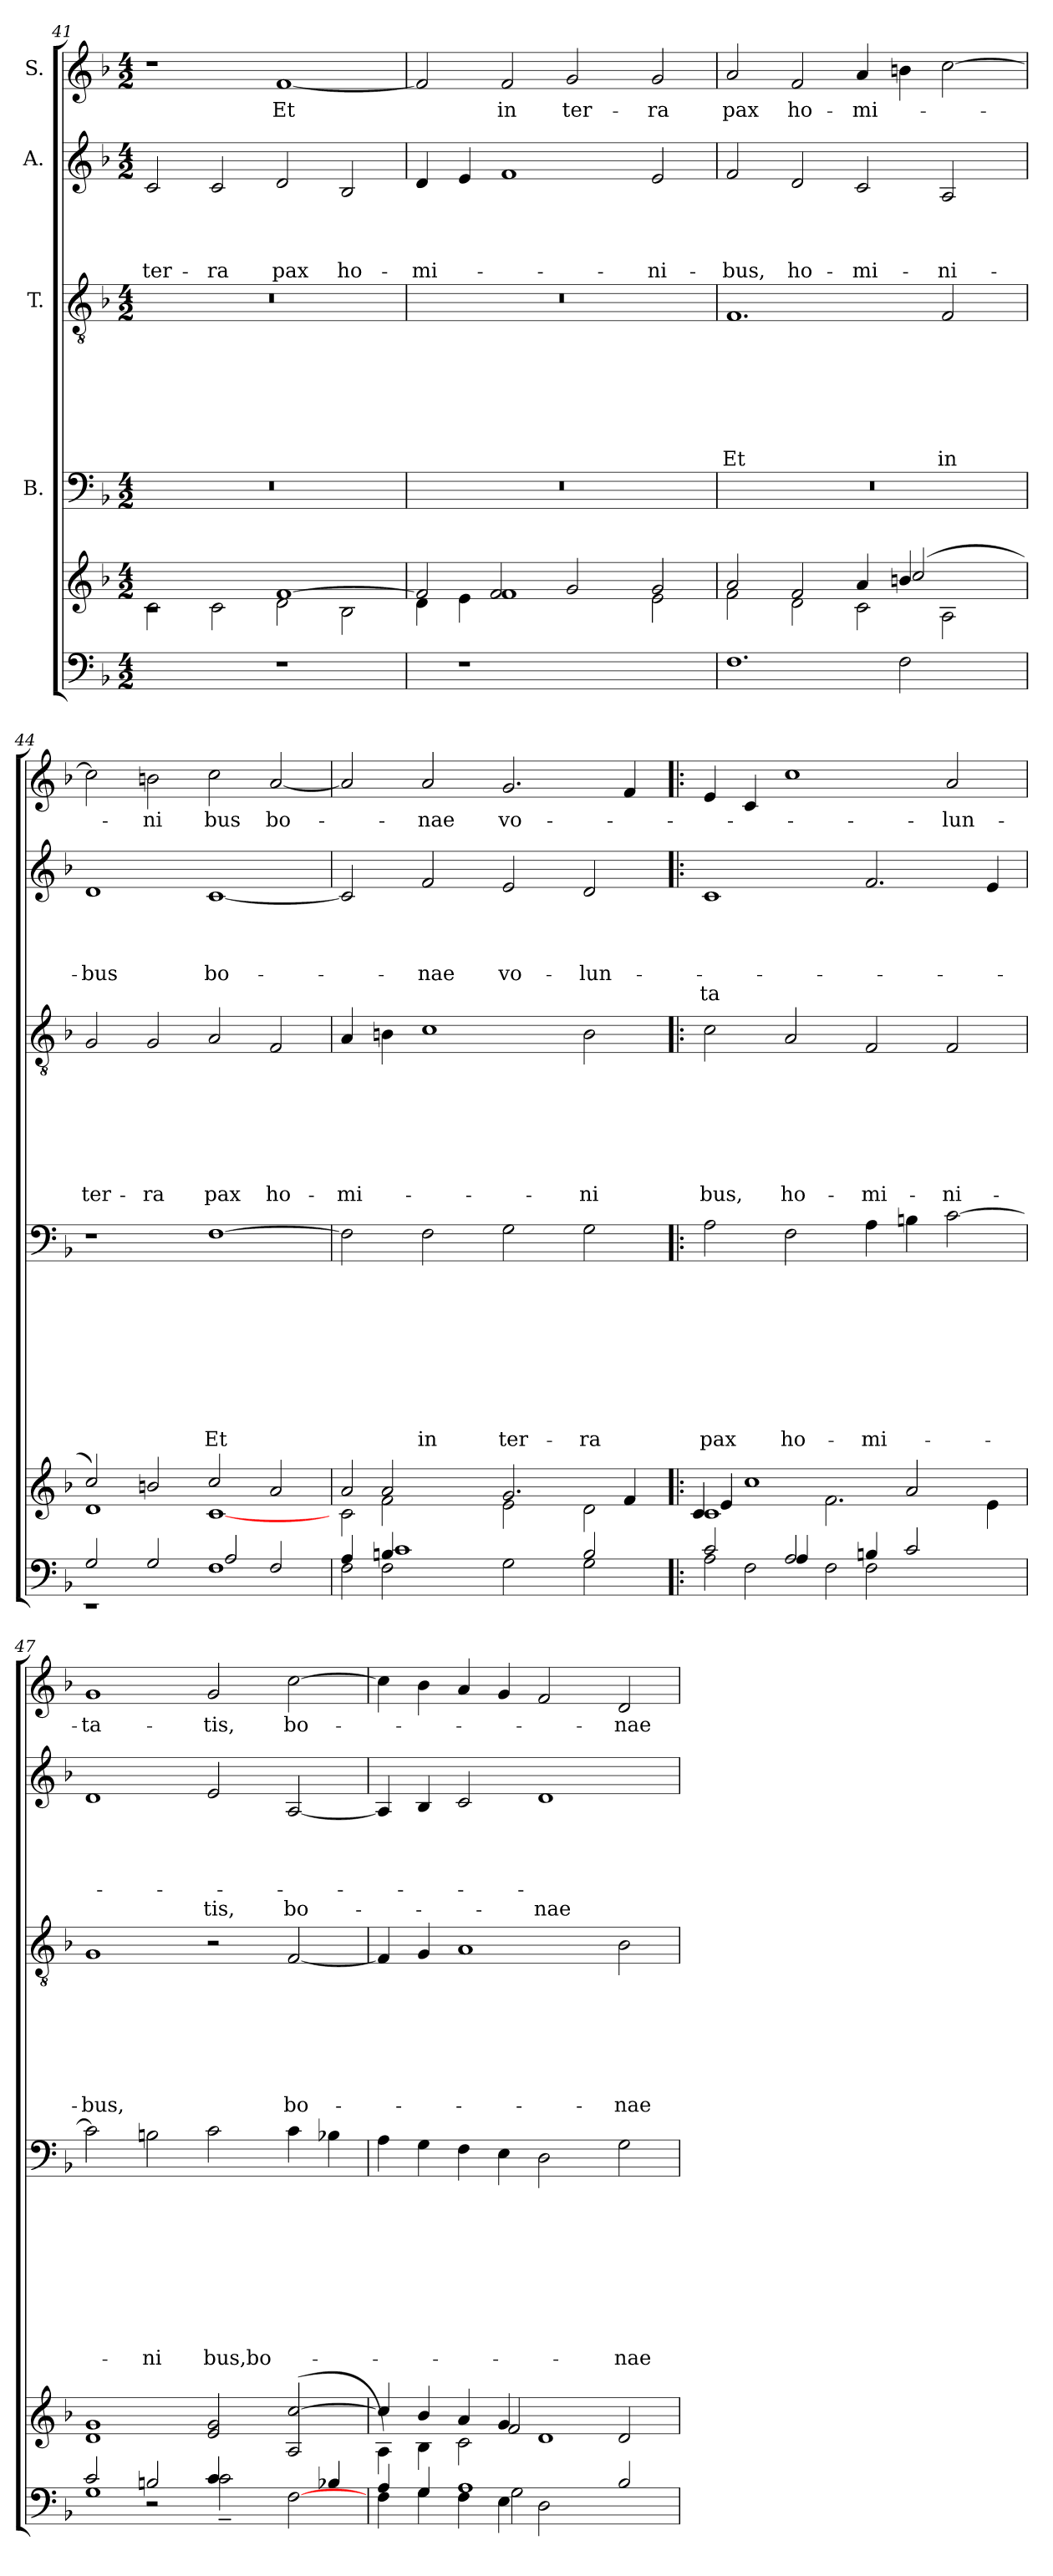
**kern	**kern	**kern	**text	**text	**text	**text	**text	**text	**text	**text	**text	**kern	**text	**text	**text	**text	**text	**text	**text	**kern	**text	**text	**text	**text	**text	**kern	**text
*part5	*part5	*part4	*part4	*part4	*part4	*part4	*part4	*part4	*part4	*part4	*part4	*part3	*part3	*part3	*part3	*part3	*part3	*part3	*part3	*part2	*part2	*part2	*part2	*part2	*part2	*part1	*part1
*staff6	*staff5	*staff4	*staff4	*staff4	*staff4	*staff4	*staff4	*staff4	*staff4	*staff4	*staff4	*staff3	*staff3	*staff3	*staff3	*staff3	*staff3	*staff3	*staff3	*staff2	*staff2	*staff2	*staff2	*staff2	*staff2	*staff1	*staff1
*	*	*I"B.	*	*	*	*	*	*	*	*	*	*I"T.	*	*	*	*	*	*	*	*I"A.	*	*	*	*	*	*I"S.	*
*clefF4	*clefG2	*clefF4	*	*	*	*	*	*	*	*	*	*clefGv2	*	*	*	*	*	*	*	*clefG2	*	*	*	*	*	*clefG2	*
*k[b-]	*k[b-]	*k[b-]	*	*	*	*	*	*	*	*	*	*k[b-]	*	*	*	*	*	*	*	*k[b-]	*	*	*	*	*	*k[b-]	*
*F:	*F:	*F:	*	*	*	*	*	*	*	*	*	*F:	*	*	*	*	*	*	*	*F:	*	*	*	*	*	*F:	*
*M4/2	*M4/2	*M4/2	*	*	*	*	*	*	*	*	*	*M4/2	*	*	*	*	*	*	*	*M4/2	*	*	*	*	*	*M4/2	*
=41	=41	=41	=41	=41	=41	=41	=41	=41	=41	=41	=41	=41	=41	=41	=41	=41	=41	=41	=41	=41	=41	=41	=41	=41	=41	=41	=41
*	*^	*	*	*	*	*	*	*	*	*	*	*	*	*	*	*	*	*	*	*	*	*	*	*	*	*	*
!	!	!	!LO:N:vis=1	!	!	!	!	!	!	!	!	!	!LO:N:vis=1	!	!	!	!	!	!	!	!	!	!	!	!LO:LY:b	!	!	!
1ryy	2c\	1rc	0r	.	.	.	.	.	.	.	.	.	0r	.	.	.	.	.	.	.	2c/	.	.	.	ter-	.	1r	.
!	!	!	!	!	!	!	!	!	!	!	!	!	!	!	!	!	!	!	!	!	!	!	!	!	!LO:LY:b	!	!	!
.	2c\	.	.	.	.	.	.	.	.	.	.	.	.	.	.	.	.	.	.	.	2c/	.	.	.	-ra	.	.	.
!	!	!	!	!	!	!	!	!	!	!	!	!	!	!	!	!	!	!	!	!	!	!	!	!	!LO:LY:b	!	!	!LO:LY:b
1r	[>1f	2d\	.	.	.	.	.	.	.	.	.	.	.	.	.	.	.	.	.	.	2d/	.	.	.	pax	.	[<1f	Et
!	!	!	!	!	!	!	!	!	!	!	!	!	!	!	!	!	!	!	!	!	!	!	!	!	!LO:LY:b	!	!	!
.	.	2B-\	.	.	.	.	.	.	.	.	.	.	.	.	.	.	.	.	.	.	2B-/	.	.	.	ho-	.	.	.
=42	=42	=42	=42	=42	=42	=42	=42	=42	=42	=42	=42	=42	=42	=42	=42	=42	=42	=42	=42	=42	=42	=42	=42	=42	=42	=42	=42	=42
!	!	!	!LO:N:vis=1	!	!	!	!	!	!	!	!	!	!LO:N:vis=1	!	!	!	!	!	!	!	!	!	!	!	!LO:LY:b	!	!	!
4ryy	2f/]	4d\	0r	.	.	.	.	.	.	.	.	.	0r	.	.	.	.	.	.	.	4d/	.	.	.	-mi-	.	2f/]	.
1r	.	4e\	.	.	.	.	.	.	.	.	.	.	.	.	.	.	.	.	.	.	4e/	.	.	.	.	.	.	.
!	!	!	!	!	!	!	!	!	!	!	!	!	!	!	!	!	!	!	!	!	!	!	!	!	!	!	!	!LO:LY:b
.	1f	2f/	.	.	.	.	.	.	.	.	.	.	.	.	.	.	.	.	.	.	1f	.	.	.	.	.	2f/	in
!	!	!	!	!	!	!	!	!	!	!	!	!	!	!	!	!	!	!	!	!	!	!	!	!	!	!	!	!LO:LY:b
.	.	2g/	.	.	.	.	.	.	.	.	.	.	.	.	.	.	.	.	.	.	.	.	.	.	.	.	2g/	ter-
2.ryy	.	.	.	.	.	.	.	.	.	.	.	.	.	.	.	.	.	.	.	.	.	.	.	.	.	.	.	.
!	!	!	!	!	!	!	!	!	!	!	!	!	!	!	!	!	!	!	!	!	!	!	!	!	!LO:LY:b	!	!	!LO:LY:b
.	2g/	2e\	.	.	.	.	.	.	.	.	.	.	.	.	.	.	.	.	.	.	2e/	.	.	.	-ni-	.	2g/	-ra
=43	=43	=43	=43	=43	=43	=43	=43	=43	=43	=43	=43	=43	=43	=43	=43	=43	=43	=43	=43	=43	=43	=43	=43	=43	=43	=43	=43	=43
*^	*	*^	*	*	*	*	*	*	*	*	*	*	*	*	*	*	*	*	*	*	*	*	*	*	*	*	*	*
!	!	!	!	!	!LO:N:vis=1	!	!	!	!	!	!	!	!	!	!	!	!	!	!	!	!	!LO:LY:b	!	!	!	!	!LO:LY:b	!	!	!LO:LY:b
1.F	1ryy	2f\	2a/	1ryy	0r	.	.	.	.	.	.	.	.	.	1.F	.	.	.	.	.	.	Et	2f/	.	.	.	-bus,	.	2a/	pax
!	!	!	!	!	!	!	!	!	!	!	!	!	!	!	!	!	!	!	!	!	!	!	!	!	!	!	!LO:LY:b	!	!	!LO:LY:b
.	.	2f/	2d\	.	.	.	.	.	.	.	.	.	.	.	.	.	.	.	.	.	.	.	2d/	.	.	.	ho-	.	2f/	ho-
!	!	!	!	!	!	!	!	!	!	!	!	!	!	!	!	!	!	!	!	!	!	!	!	!	!	!	!LO:LY:b	!	!	!LO:LY:b
.	4ryy	2c\	4a/	4ryy	.	.	.	.	.	.	.	.	.	.	.	.	.	.	.	.	.	.	2c/	.	.	.	-mi-	.	4a/	-mi-
.	2F\	.	4bn/	(>2cc/	.	.	.	.	.	.	.	.	.	.	.	.	.	.	.	.	.	.	.	.	.	.	.	.	4bn\	.
!	!	!	!	!	!	!	!	!	!	!	!	!	!	!	!	!	!	!	!	!	!	!LO:LY:b	!	!	!	!	!LO:LY:b	!	!	!
4ryy	.	2ryy	2A\	.	.	.	.	.	.	.	.	.	.	.	2F/	.	.	.	.	.	.	in	2A/	.	.	.	-ni-	.	[>2cc\	.
4ryy	4ryy	.	.	4ryy	.	.	.	.	.	.	.	.	.	.	.	.	.	.	.	.	.	.	.	.	.	.	.	.	.	.
=44	=44	=44	=44	=44	=44	=44	=44	=44	=44	=44	=44	=44	=44	=44	=44	=44	=44	=44	=44	=44	=44	=44	=44	=44	=44	=44	=44	=44	=44	=44
!	!	!	!	!	!	!	!	!	!	!	!	!	!	!	!	!	!	!	!	!	!	!LO:LY:b	!	!	!	!	!LO:LY:b	!	!	!
*	*	*	*v	*v	*	*	*	*	*	*	*	*	*	*	*	*	*	*	*	*	*	*	*	*	*	*	*	*	*	*
2G/	1rEE	1d	2cc/)	1r	.	.	.	.	.	.	.	.	.	2G/	.	.	.	.	.	.	ter-	1d	.	.	.	-bus	.	2cc\]	.
!	!	!	!	!	!	!	!	!	!	!	!	!	!	!	!	!	!	!	!	!	!LO:LY:b	!	!	!	!	!	!	!	!LO:LY:b
2G/	.	.	2bn/	.	.	.	.	.	.	.	.	.	.	2G/	.	.	.	.	.	.	-ra	.	.	.	.	.	.	2bn\	-ni
!	!	!	!	!	!	!	!	!	!	!	!	!	!LO:LY:b	!	!	!	!	!	!	!	!LO:LY:b	!	!	!	!	!LO:LY:b	!	!	!LO:LY:b
1F	2A/	2cc/	[<1c	[>1F	.	.	.	.	.	.	.	.	Et	2A/	.	.	.	.	.	.	pax	[<1c	.	.	.	bo-	.	2cc\	bus
!	!	!	!	!	!	!	!	!	!	!	!	!	!	!	!	!	!	!	!	!	!LO:LY:b	!	!	!	!	!	!	!	!LO:LY:b
.	2F/	2a/	.	.	.	.	.	.	.	.	.	.	.	2F/	.	.	.	.	.	.	ho-	.	.	.	.	.	.	[<2a/	bo-
=45	=45	=45	=45	=45	=45	=45	=45	=45	=45	=45	=45	=45	=45	=45	=45	=45	=45	=45	=45	=45	=45	=45	=45	=45	=45	=45	=45	=45	=45
*^	*^	*^	*^	*	*	*	*	*	*	*	*	*	*	*	*	*	*	*	*	*	*	*	*	*	*	*	*	*	*
!	!	!	!	!	!	!	!	!	!	!	!	!	!	!	!	!	!	!	!	!	!	!	!	!	!LO:LY:b	!	!	!	!	!	!	!	!
2F\	4A/	4ryy	4ryy	2c\	2a/	4ryy	4ryy	2F\]	.	.	.	.	.	.	.	.	.	4A/	.	.	.	.	.	.	-mi-	2c/]	.	.	.	.	.	2a/]	.
.	4Bn/	1c	2F\	.	.	2f\	2a/	.	.	.	.	.	.	.	.	.	.	4Bn\	.	.	.	.	.	.	.	.	.	.	.	.	.	.	.
!	!	!	!	!	!	!	!	!	!	!	!	!	!	!	!	!	!LO:LY:b	!	!	!	!	!	!	!	!	!	!	!	!	!LO:LY:b	!	!	!LO:LY:b
1.ryy	1.ryy	.	.	1.ryy	1.ryy	.	.	2F\	.	.	.	.	.	.	.	.	in	1c	.	.	.	.	.	.	.	2f/	.	.	.	-nae	.	2a/	-nae
.	.	.	4ryy	.	.	4ryy	4ryy	.	.	.	.	.	.	.	.	.	.	.	.	.	.	.	.	.	.	.	.	.	.	.	.	.	.
!	!	!	!	!	!	!	!	!	!	!	!	!	!	!	!	!	!LO:LY:b	!	!	!	!	!	!	!	!	!	!	!	!	!LO:LY:b	!	!	!LO:LY:b
.	.	.	2G\	.	.	2e\	2.g/	2G\	.	.	.	.	.	.	.	.	ter-	.	.	.	.	.	.	.	.	2e/	.	.	.	vo-	.	2.g/	vo-
.	.	4ryy	.	.	.	.	.	.	.	.	.	.	.	.	.	.	.	.	.	.	.	.	.	.	.	.	.	.	.	.	.	.	.
!	!	!	!	!	!	!	!	!	!	!	!	!	!	!	!	!	!LO:LY:b	!	!	!	!	!	!	!	!LO:LY:b	!	!	!	!	!LO:LY:b	!	!	!
.	.	2G\	2B/	.	.	2d\	.	2G\	.	.	.	.	.	.	.	.	-ra	2B\	.	.	.	.	.	.	-ni	2d/	.	.	.	-lun-	.	.	.
.	.	.	.	.	.	.	4f/	.	.	.	.	.	.	.	.	.	.	.	.	.	.	.	.	.	.	.	.	.	.	.	.	4f/	.
*	*	*v	*v	*	*	*	*	*	*	*	*	*	*	*	*	*	*	*	*	*	*	*	*	*	*	*	*	*	*	*	*	*	*
!!LO:LB:g=z
=46!|:	=46!|:	=46!|:	=46!|:	=46!|:	=46!|:	=46!|:	=46!|:	=46!|:	=46!|:	=46!|:	=46!|:	=46!|:	=46!|:	=46!|:	=46!|:	=46!|:	=46!|:	=46!|:	=46!|:	=46!|:	=46!|:	=46!|:	=46!|:	=46!|:	=46!|:	=46!|:	=46!|:	=46!|:	=46!|:	=46!|:	=46!|:	=46!|:
!	!	!	!	!	!	!	!	!	!	!	!	!	!	!	!	!LO:LY:b	!	!	!	!	!	!	!	!LO:LY:b	!	!	!	!	!	!LO:LY:b	!	!
2c/	2A\	4ryy	1c	4e/	4c/	2.ryy	2A\	.	.	.	.	.	.	.	.	pax	2c\	.	.	.	.	.	.	bus,	1c	.	.	.	.	-ta	4e/	.
.	.	2F\	.	1..ryy	1cc	.	.	.	.	.	.	.	.	.	.	.	.	.	.	.	.	.	.	.	.	.	.	.	.	.	4c/	.
!	!	!	!	!	!	!	!	!	!	!	!	!	!	!	!	!LO:LY:b	!	!	!	!	!	!	!	!LO:LY:b	!	!	!	!	!	!	!	!
2A/	4A/	.	.	.	.	.	2F\	.	.	.	.	.	.	.	.	ho-	2A/	.	.	.	.	.	.	ho-	.	.	.	.	.	.	1cc	.
.	4ryy	2F\	.	.	.	2.f\	.	.	.	.	.	.	.	.	.	.	.	.	.	.	.	.	.	.	.	.	.	.	.	.	.	.
!	!	!	!	!	!	!	!	!	!	!	!	!	!	!	!	!LO:LY:b	!	!	!	!	!	!	!	!LO:LY:b	!	!	!	!	!	!	!	!
2F\	4Bn/	.	1ryy	.	.	.	4A\	.	.	.	.	.	.	.	.	-mi-	2F/	.	.	.	.	.	.	-mi-	2.f/	.	.	.	.	.	.	.
.	2c/	4ryy	.	.	2a/	.	4Bn\	.	.	.	.	.	.	.	.	.	.	.	.	.	.	.	.	.	.	.	.	.	.	.	.	.
!	!	!	!	!	!	!	!	!	!	!	!	!	!	!	!	!	!	!	!	!	!	!	!	!LO:LY:b	!	!	!	!	!	!	!	!LO:LY:b
4ryy	.	2ryy	.	.	.	2ryy	[>2c\	.	.	.	.	.	.	.	.	.	2F/	.	.	.	.	.	.	-ni-	.	.	.	.	.	.	2a/	-lun-
4ryy	4ryy	.	.	.	4e\	.	.	.	.	.	.	.	.	.	.	.	.	.	.	.	.	.	.	.	4e/	.	.	.	.	.	.	.
*	*	*	*	*	*v	*v	*	*	*	*	*	*	*	*	*	*	*	*	*	*	*	*	*	*	*	*	*	*	*	*	*	*
=47	=47	=47	=47	=47	=47	=47	=47	=47	=47	=47	=47	=47	=47	=47	=47	=47	=47	=47	=47	=47	=47	=47	=47	=47	=47	=47	=47	=47	=47	=47	=47
!	!	!	!	!	!	!	!	!	!	!	!	!	!	!	!	!	!	!	!	!	!	!	!LO:LY:b	!	!	!	!	!	!	!	!LO:LY:b
*	*	*	*v	*v	*v	*	*	*	*	*	*	*	*	*	*	*	*	*	*	*	*	*	*	*	*	*	*	*	*	*	*
1G	2c/	2ryy	1d 1g	2c\]	.	.	.	.	.	.	.	.	.	1G	.	.	.	.	.	.	-bus,	1d	.	.	.	.	.	1g	-ta-
!	!	!	!	!	!	!	!	!	!	!	!	!	!LO:LY:b	!	!	!	!	!	!	!	!	!	!	!	!	!	!	!	!
.	2Bn/	2r	.	2Bn\	.	.	.	.	.	.	.	.	-ni	.	.	.	.	.	.	.	.	.	.	.	.	.	.	.	.
!	!	!	!	!	!	!	!	!	!	!	!	!	!LO:LY:b	!	!	!	!	!	!	!	!	!	!	!	!	!	!LO:LY:b	!	!LO:LY:b
4c/	2c~<\	2ryy	2e/ 2g/	2c\	.	.	.	.	.	.	.	.	bus,bo-	2r	.	.	.	.	.	.	.	2e/	.	.	.	.	tis,	2g/	-tis,
2ryy	.	.	.	.	.	.	.	.	.	.	.	.	.	.	.	.	.	.	.	.	.	.	.	.	.	.	.	.	.
!	!	!	!	!	!	!	!	!	!	!	!	!	!	!	!	!	!	!	!	!	!LO:LY:b	!	!	!	!	!	!LO:LY:b	!	!LO:LY:b
.	2ryy	[<2F\	(<2A/ [>2cc/	4c\	.	.	.	.	.	.	.	.	.	[<2F/	.	.	.	.	.	.	bo-	[<2A/	.	.	.	.	bo-	[>2cc\	bo-
4B-X/	.	.	.	4B-X\	.	.	.	.	.	.	.	.	.	.	.	.	.	.	.	.	.	.	.	.	.	.	.	.	.
=48	=48	=48	=48	=48	=48	=48	=48	=48	=48	=48	=48	=48	=48	=48	=48	=48	=48	=48	=48	=48	=48	=48	=48	=48	=48	=48	=48	=48	=48
*	*	*	*^	*	*	*	*	*	*	*	*	*	*	*	*	*	*	*	*	*	*	*	*	*	*	*	*	*	*
*	*	*	*	*^	*	*	*	*	*	*	*	*	*	*	*	*	*	*	*	*	*	*	*	*	*	*	*	*	*	*
4F\	4A/	2.ryy	4cc/]	4A\)	2.ryy	4A\	.	.	.	.	.	.	.	.	.	4F/]	.	.	.	.	.	.	.	4A/]	.	.	.	.	.	4cc\]	.
4G/	4G\	.	4b-/	4B-\	.	4G\	.	.	.	.	.	.	.	.	.	4G/	.	.	.	.	.	.	.	4B-/	.	.	.	.	.	4b-\	.
1A	4F\	.	2c\	4a/	.	4F\	.	.	.	.	.	.	.	.	.	1A	.	.	.	.	.	.	.	2c/	.	.	.	.	.	4a/	.
.	4E\	2G\	.	4g/	2f/	4E\	.	.	.	.	.	.	.	.	.	.	.	.	.	.	.	.	.	.	.	.	.	.	.	4g/	.
!	!	!	!	!	!	!	!	!	!	!	!	!	!	!	!	!	!	!	!	!	!	!	!	!	!	!	!	!	!LO:LY:b	!	!
.	2D\	.	1ryy	1d	.	2D\	.	.	.	.	.	.	.	.	.	.	.	.	.	.	.	.	.	1d	.	.	.	.	-nae	2f/	.
.	.	2.ryy	.	.	4ryy	.	.	.	.	.	.	.	.	.	.	.	.	.	.	.	.	.	.	.	.	.	.	.	.	.	.
!	!	!	!	!	!	!	!	!	!	!	!	!	!	!	!LO:LY:b	!	!	!	!	!	!	!	!LO:LY:b	!	!	!	!	!	!	!	!LO:LY:b
2ryy	2B-/	.	.	.	2d/	2G\	.	.	.	.	.	.	.	.	-nae	2B-\	.	.	.	.	.	.	-nae	.	.	.	.	.	.	2d/	-nae
*v	*v	*v	*	*	*	*	*	*	*	*	*	*	*	*	*	*	*	*	*	*	*	*	*	*	*	*	*	*	*	*	*
*	*v	*v	*v	*	*	*	*	*	*	*	*	*	*	*	*	*	*	*	*	*	*	*	*	*	*	*	*	*	*
=	=	=	=	=	=	=	=	=	=	=	=	=	=	=	=	=	=	=	=	=	=	=	=	=	=	=	=
*-	*-	*-	*-	*-	*-	*-	*-	*-	*-	*-	*-	*-	*-	*-	*-	*-	*-	*-	*-	*-	*-	*-	*-	*-	*-	*-	*-
